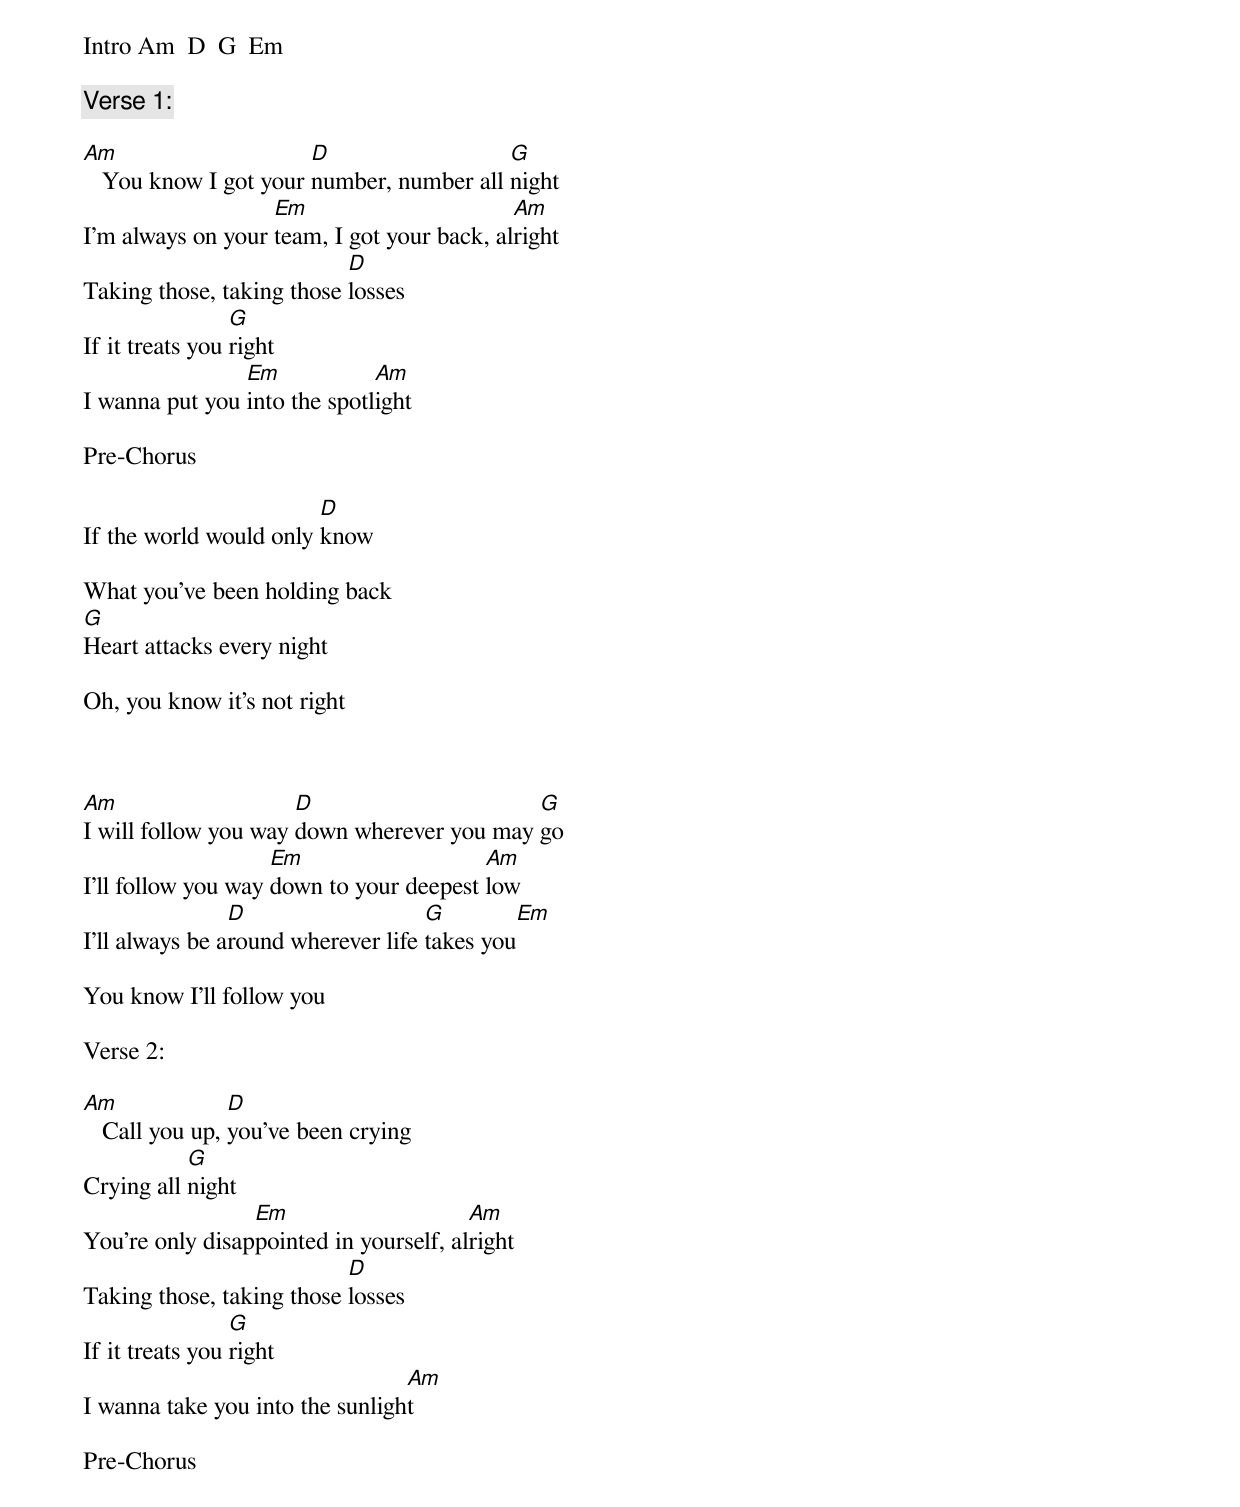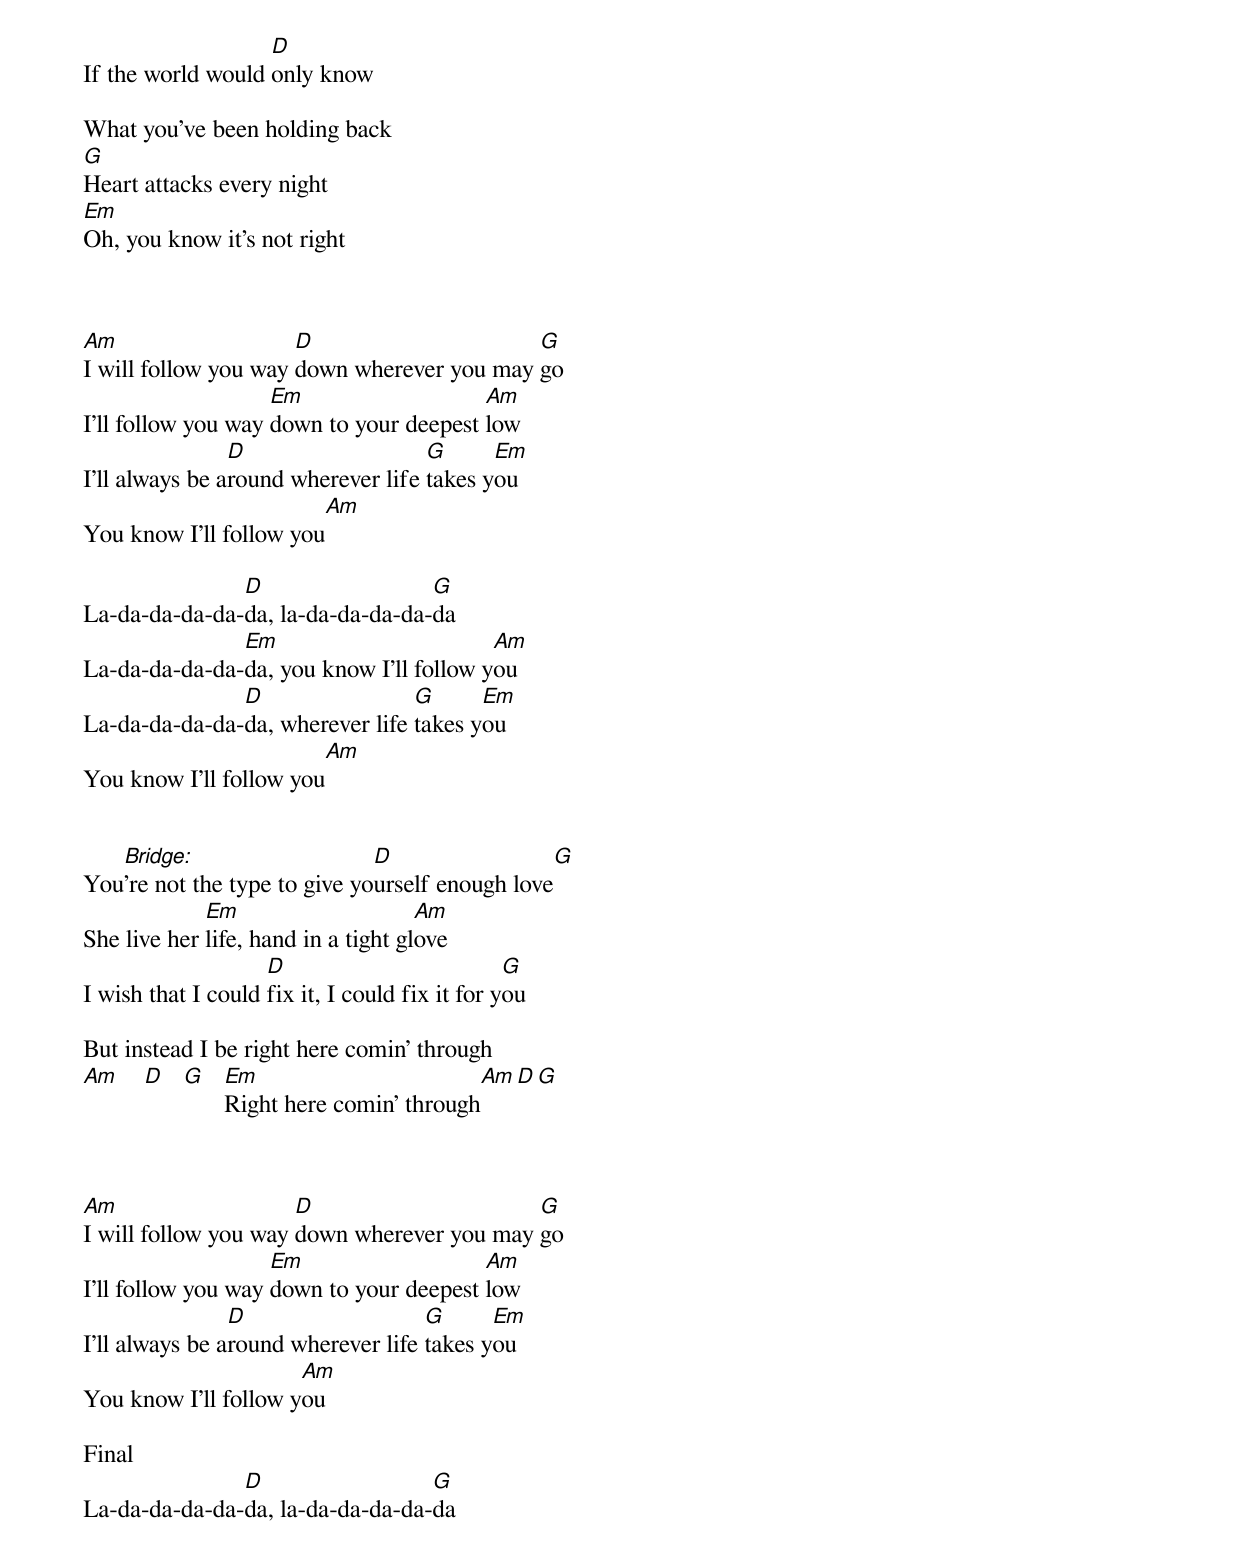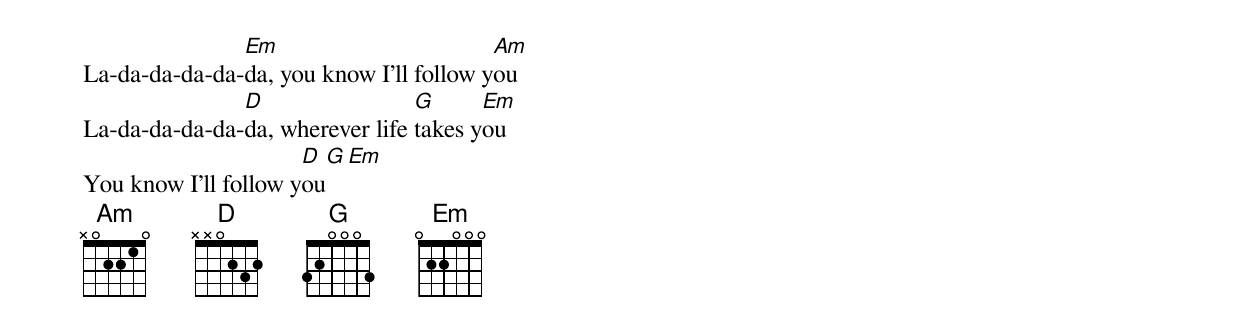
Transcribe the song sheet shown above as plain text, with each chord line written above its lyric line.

Intro Am  D  G  Em

Verse 1:

Am                     D                  G
   You know I got your number, number all night
                   Em                       Am
I'm always on your team, I got your back, alright
                           D
Taking those, taking those losses
                 G
If it treats you right
                Em            Am
I wanna put you into the spotlight

Pre-Chorus

                        D
If the world would only know

What you've been holding back
G
Heart attacks every night

Oh, you know it's not right



Am                    D                     G
I will follow you way down wherever you may go
                    Em                   Am
I'll follow you way down to your deepest low
                D                   G         Em
I'll always be around wherever life takes you

You know I'll follow you

Verse 2:

Am              D
   Call you up, you've been crying
           G
Crying all night
                 Em                     Am
You're only disappointed in yourself, alright
                           D
Taking those, taking those losses
                 G
If it treats you right
                                 Am
I wanna take you into the sunlight

Pre-Chorus

                   D
If the world would only know

What you've been holding back
G
Heart attacks every night
Em
Oh, you know it's not right



Am                    D                     G
I will follow you way down wherever you may go
                    Em                   Am
I'll follow you way down to your deepest low
                D                   G      Em
I'll always bе around wherever lifе takes you
                         Am
You know I'll follow you

               D                  G
La-da-da-da-da-da, la-da-da-da-da-da
               Em                        Am
La-da-da-da-da-da, you know I'll follow you
               D                 G      Em
La-da-da-da-da-da, wherever life takes you
                         Am
You know I'll follow you


   Bridge:                    D                     G
You're not the type to give yourself enough love
             Em                      Am
She live her life, hand in a tight glove
                    D                           G
I wish that I could fix it, I could fix it for you

But instead I be right here comin' through
Am  D  G  Em                        Am  D  G
          Right here comin' through



Am                    D                     G
I will follow you way down wherever you may go
                    Em                   Am
I'll follow you way down to your deepest low
                D                   G      Em
I'll always be around wherever life takes you
                      Am
You know I'll follow you

Final
               D                  G
La-da-da-da-da-da, la-da-da-da-da-da
               Em                        Am
La-da-da-da-da-da, you know I'll follow you
               D                 G      Em
La-da-da-da-da-da, wherever life takes you
                      D  G  Em
You know I'll follow you
